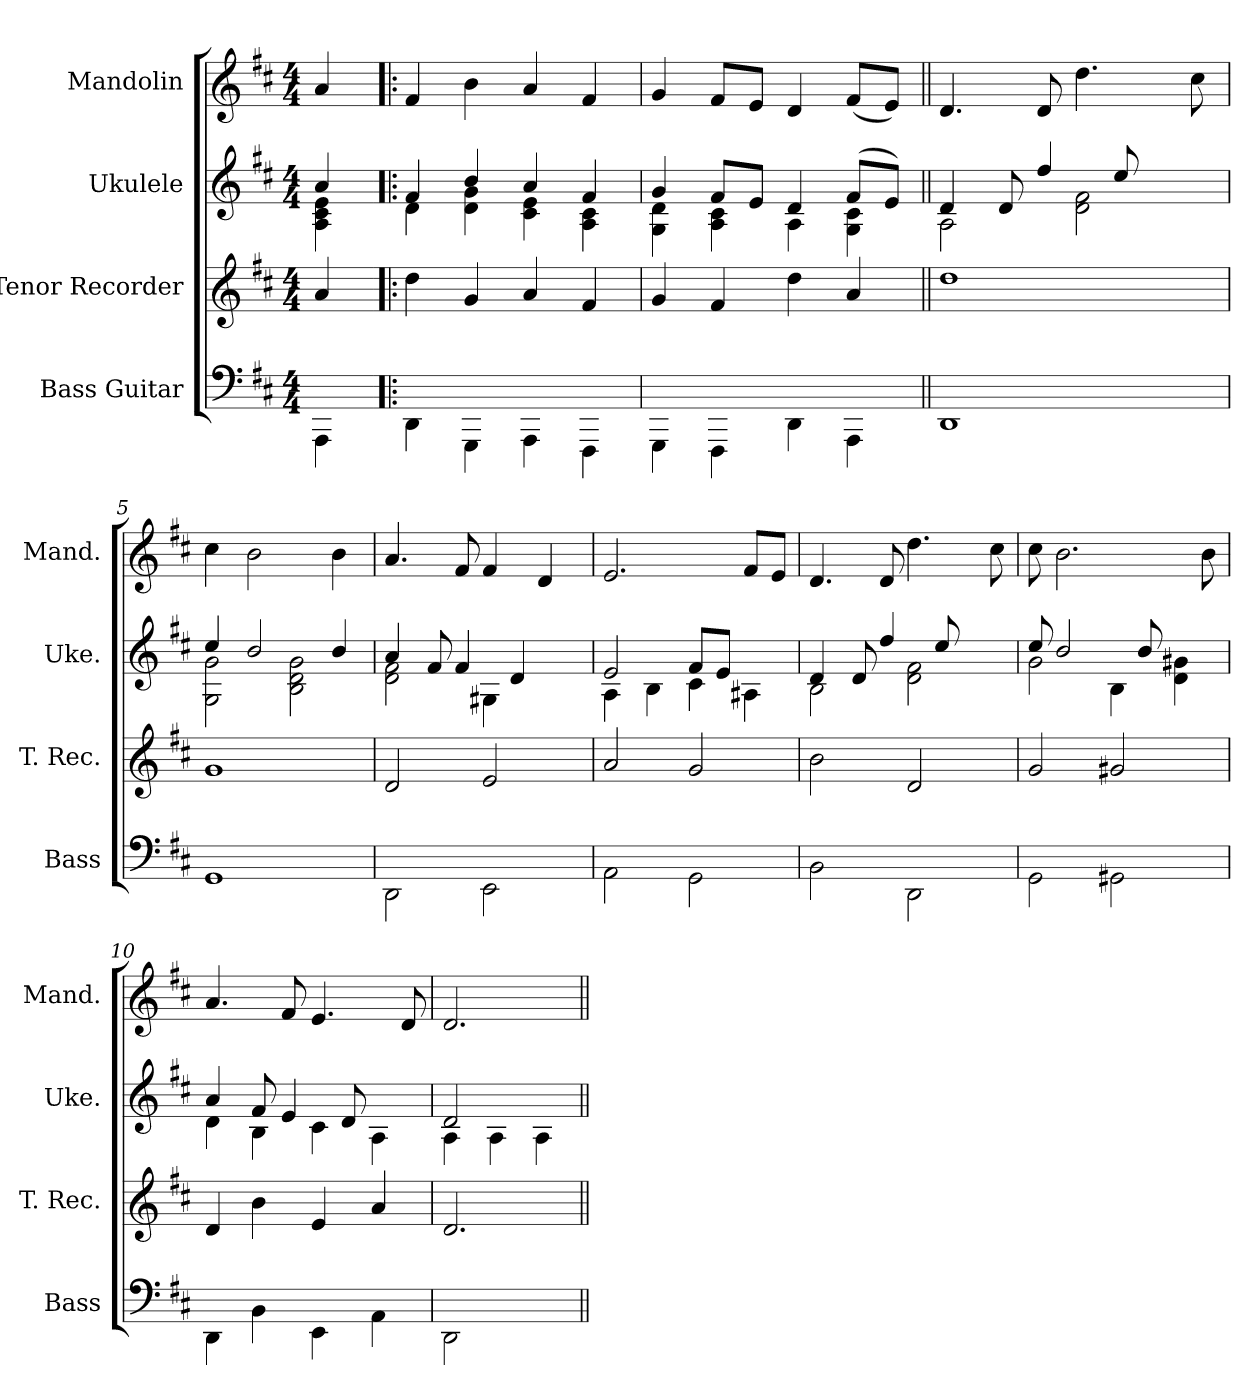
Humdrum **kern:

**kern	**kern	**kern	**kern
*part4	*part3	*part2	*part1
*staff4	*staff3	*staff2	*staff1
*I"Bass Guitar	*I"Tenor Recorder	*I"Ukulele	*I"Mandolin
*I'Bass	*I'T. Rec.	*I'Uke.	*I'Mand.
*stria4	*	*stria4	*
*	*clefG2	*	*clefG2
*k[f#c#]	*k[f#c#]	*k[f#c#]	*k[f#c#]
*D:	*D:	*D:	*D:
*M4/4	*M4/4	*M4/4	*M4/4
=1	=1	=1	=1
*	*	*^	*
4AAA\	4a/	4a/	4A\ 4c#\ 4e\	4a/
=2!|:	=2!|:	=2!|:	=2!|:	=2!|:
4DD\	4dd\	4f#/	4d\	4f#/
4GGG\	4g/	4b/	4d\ 4g\	4b\
4AAA\	4a/	4a/	4c#\ 4e\	4a/
4FFF#\	4f#/	4f#/	4A\ 4c#\	4f#/
=3	=3	=3	=3	=3
4GGG\	4g/	4g/	4G\ 4d\	4g/
4FFF#\	4f#/	8f#/L	4A\ 4c#\	8f#/L
.	.	8e/J	.	8e/J
4DD\	4dd\	4d/	4A\	4d/
4AAA\	4a/	(>8f#/L	4G\ 4c#\	(<8f#/L
.	.	8e/J)	.	8e/J)
=4||	=4||	=4||	=4||	=4||
1DD	1dd	4d/	2A\	4.d/
.	.	8d/	.	.
.	.	4dd/	.	8d/
.	.	.	2d\ 2f#\	4.dd\
.	.	8cc#/	.	.
.	.	4ryy	.	.
.	.	.	.	8cc#\
=5	=5	=5	=5	=5
1GG	1g	4cc#/	2G\ 2g\	4cc#\
.	.	2b/	.	2b\
.	.	.	2B\ 2d\ 2g\	.
.	.	4b/	.	4b\
!!LO:LB:g=z
=6	=6	=6	=6	=6
2DD\	2d/	4a/	2d\ 2f#\	4.a/
.	.	8f#/	.	.
.	.	4f#/	.	8f#/
2EE\	2e/	.	4G#\	4f#/
.	.	4d/	.	.
.	.	.	4ryy	4d/
.	.	8ryy	.	.
=7	=7	=7	=7	=7
2AA\	2a/	2e/	4A\	2.e/
.	.	.	4B\	.
2GG\	2g/	8f#/L	4c#\	.
.	.	8e/J	.	.
.	.	4ryy	4A#\	8f#/L
.	.	.	.	8e/J
=8	=8	=8	=8	=8
2BB\	2b\	4d/	2B\	4.d/
.	.	8d/	.	.
.	.	4dd/	.	8d/
2DD\	2d/	.	2d\ 2f#\	4.dd\
.	.	8cc#/	.	.
.	.	4ryy	.	.
.	.	.	.	8cc#\
=9	=9	=9	=9	=9
2GG\	2g/	8cc#/	2g\	8cc#\
.	.	2b/	.	2.b\
2GG#\	2g#X/	.	4B\	.
.	.	8b/	.	.
.	.	4ryy	4d\ 4g#\	.
.	.	.	.	8b\
=10	=10	=10	=10	=10
4DD\	4d/	4a/	4d\	4.a/
4BB\	4b\	8f#/	4B\	.
.	.	4e/	.	8f#/
4EE\	4e/	.	4c#\	4.e/
.	.	8d/	.	.
4AA\	4a/	4ryy	4A\	.
.	.	.	.	8d/
!!LO:LB:g=z
=11	=11	=11	=11	=11
2DD\	2.d/	2d/	4A\	2.d/
.	.	.	4A\	.
4ryy	.	4ryy	4A\	.
*	*	*v	*v	*
=||	=||	=||	=||
*-	*-	*-	*-
